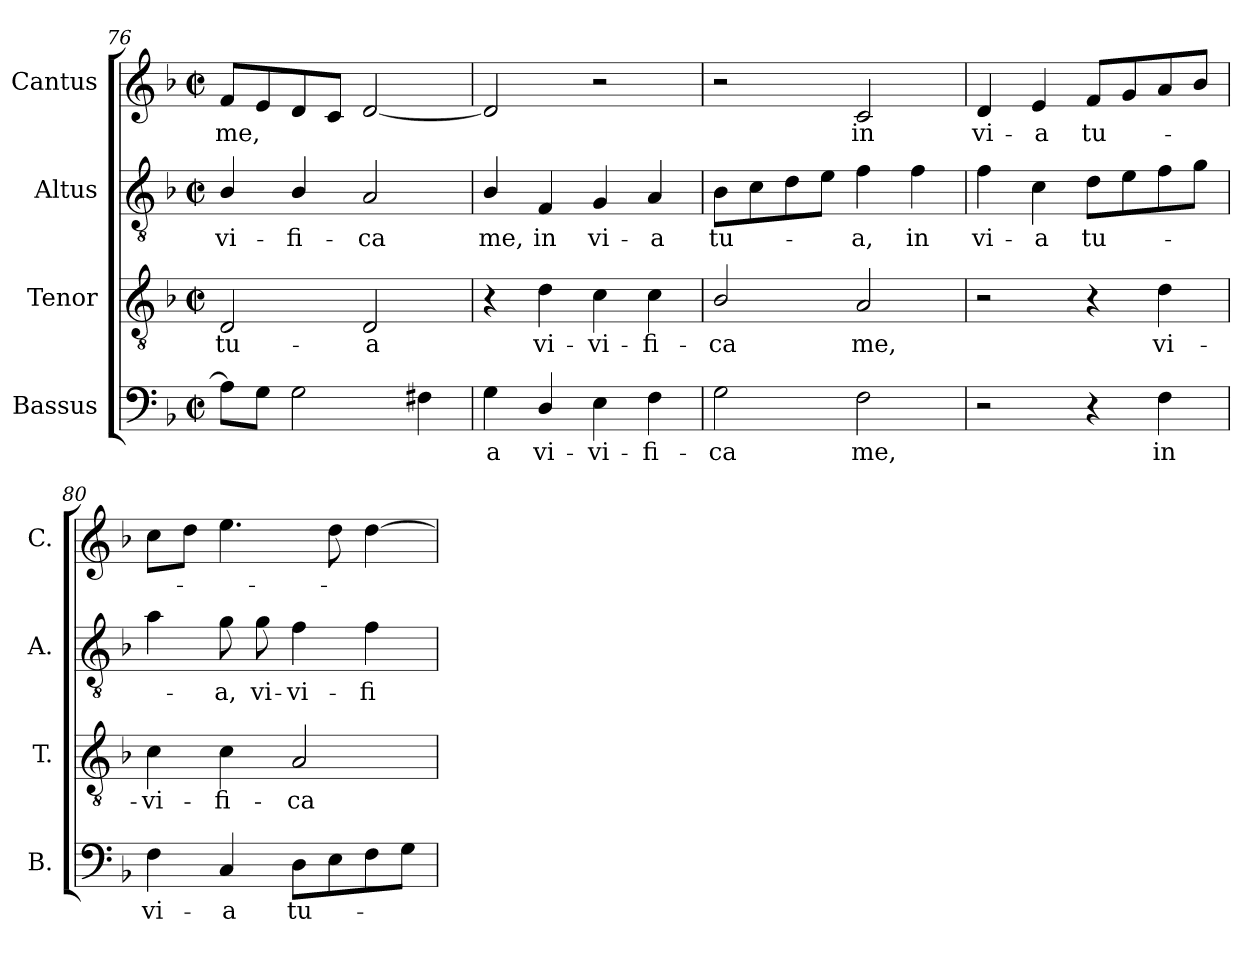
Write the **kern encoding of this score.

**kern	**text	**kern	**text	**kern	**text	**kern	**text
*part4	*part4	*part3	*part3	*part2	*part2	*part1	*part1
*staff4	*staff4	*staff3	*staff3	*staff2	*staff2	*staff1	*staff1
*I"Bassus	*	*I"Tenor	*	*I"Altus	*	*I"Cantus	*
*I'B.	*	*I'T.	*	*I'A.	*	*I'C.	*
*clefF4	*	*clefGv2	*	*clefGv2	*	*clefG2	*
*	*	*ITrd7c12	*	*ITrd7c12	*	*	*
*k[b-]	*	*k[b-]	*	*k[b-]	*	*k[b-]	*
*F:	*	*F:	*	*F:	*	*F:	*
*M2/2	*	*M2/2	*	*M2/2	*	*M2/2	*
*met(c|)	*	*met(c|)	*	*met(c|)	*	*met(c|)	*
=76	=76	=76	=76	=76	=76	=76	=76
!	!	!	!LO:LY:b:color=#000000	!	!	!	!
!	!	!	!	!	!LO:LY:b:color=#000000	!	!
!	!	!	!	!	!	!	!LO:LY:b:color=#000000
8Ai\L]	.	2DDi/	tu-	4BB-i/	-vi-	8fi/L	me,
8Gi\J	.	.	.	.	.	8ei/	.
!	!	!	!	!	!LO:LY:b:color=#000000	!	!
2Gi\	.	.	.	4BB-i/	-fi-	8di/	.
.	.	.	.	.	.	8ci/J	.
!	!	!	!LO:LY:b:color=#000000	!	!	!	!
!	!	!	!	!	!LO:LY:b:color=#000000	!	!
.	.	2DDi/	-a	2AAi/	-ca	[2di/	.
4F#Xi\	.	.	.	.	.	.	.
=77	=77	=77	=77	=77	=77	=77	=77
!	!LO:LY:b:color=#000000	!	!	!	!	!	!
!	!	!	!	!	!LO:LY:b:color=#000000	!	!
4Gi\	-a	4r	.	4BB-i/	me,	2di/]	.
!	!LO:LY:b:color=#000000	!	!	!	!	!	!
!	!	!	!LO:LY:b:color=#000000	!	!	!	!
!	!	!	!	!	!LO:LY:b:color=#000000	!	!
4Di/	vi-	4Di\	vi-	4FFi/	in	.	.
!	!LO:LY:b:color=#000000	!	!	!	!	!	!
!	!	!	!LO:LY:b:color=#000000	!	!	!	!
!	!	!	!	!	!LO:LY:b:color=#000000	!	!
4Ei\	-vi-	4Ci\	-vi-	4GGi/	vi-	2r	.
!	!LO:LY:b:color=#000000	!	!	!	!	!	!
!	!	!	!LO:LY:b:color=#000000	!	!	!	!
!	!	!	!	!	!LO:LY:b:color=#000000	!	!
4Fi\	-fi-	4Ci\	-fi-	4AAi/	-a	.	.
=78	=78	=78	=78	=78	=78	=78	=78
!	!LO:LY:b:color=#000000	!	!	!	!	!	!
!	!	!	!LO:LY:b:color=#000000	!	!	!	!
!	!	!	!	!	!LO:LY:b:color=#000000	!	!
2Gi\	-ca	2BB-i/	-ca	8BB-i\L	tu-	2r	.
.	.	.	.	8Ci\	.	.	.
.	.	.	.	8Di\	.	.	.
.	.	.	.	8Ei\J	.	.	.
!	!LO:LY:b:color=#000000	!	!	!	!	!	!
!	!	!	!LO:LY:b:color=#000000	!	!	!	!
!	!	!	!	!	!LO:LY:b:color=#000000	!	!
!	!	!	!	!	!	!	!LO:LY:b:color=#000000
2Fi\	me,	2AAi/	me,	4Fi\	-a,	2ci/	in
!	!	!	!	!	!LO:LY:b:color=#000000	!	!
.	.	.	.	4Fi\	in	.	.
=79	=79	=79	=79	=79	=79	=79	=79
!	!	!	!	!	!LO:LY:b:color=#000000	!	!
!	!	!	!	!	!	!	!LO:LY:b:color=#000000
2r	.	2r	.	4Fi\	vi-	4di/	vi-
!	!	!	!	!	!LO:LY:b:color=#000000	!	!
!	!	!	!	!	!	!	!LO:LY:b:color=#000000
.	.	.	.	4Ci\	-a	4ei/	-a
!	!	!	!	!	!LO:LY:b:color=#000000	!	!
!	!	!	!	!	!	!	!LO:LY:b:color=#000000
4r	.	4r	.	8Di\L	tu-	8fi/L	tu-
.	.	.	.	8Ei\	.	8gi/	.
!	!LO:LY:b:color=#000000	!	!	!	!	!	!
!	!	!	!LO:LY:b:color=#000000	!	!	!	!
4Fi\	in	4Di\	vi-	8Fi\	.	8ai/	.
.	.	.	.	8Gi\J	.	8b-i/J	.
!!LO:LB:g=z
=80	=80	=80	=80	=80	=80	=80	=80
!	!LO:LY:b:color=#000000	!	!	!	!	!	!
!	!	!	!LO:LY:b:color=#000000	!	!	!	!
4Fi\	vi-	4Ci\	-vi-	4Ai\	.	8cci\L	.
.	.	.	.	.	.	8ddi\J	.
!	!LO:LY:b:color=#000000	!	!	!	!	!	!
!	!	!	!LO:LY:b:color=#000000	!	!	!	!
!	!	!	!	!	!LO:LY:b:color=#000000	!	!
4Ci/	-a	4Ci\	-fi-	8Gi\	-a,	4.eei\	.
!	!	!	!	!	!LO:LY:b:color=#000000	!	!
.	.	.	.	8Gi\	vi-	.	.
!	!LO:LY:b:color=#000000	!	!	!	!	!	!
!	!	!	!LO:LY:b:color=#000000	!	!	!	!
!	!	!	!	!	!LO:LY:b:color=#000000	!	!
8Di\L	tu-	2AAi/	-ca	4Fi\	-vi-	.	.
8Ei\	.	.	.	.	.	8ddi\	.
!	!	!	!	!	!LO:LY:b:color=#000000	!	!
8Fi\	.	.	.	4Fi\	-fi-	[4ddi\	.
8Gi\J	.	.	.	.	.	.	.
=	=	=	=	=	=	=	=
*-	*-	*-	*-	*-	*-	*-	*-
